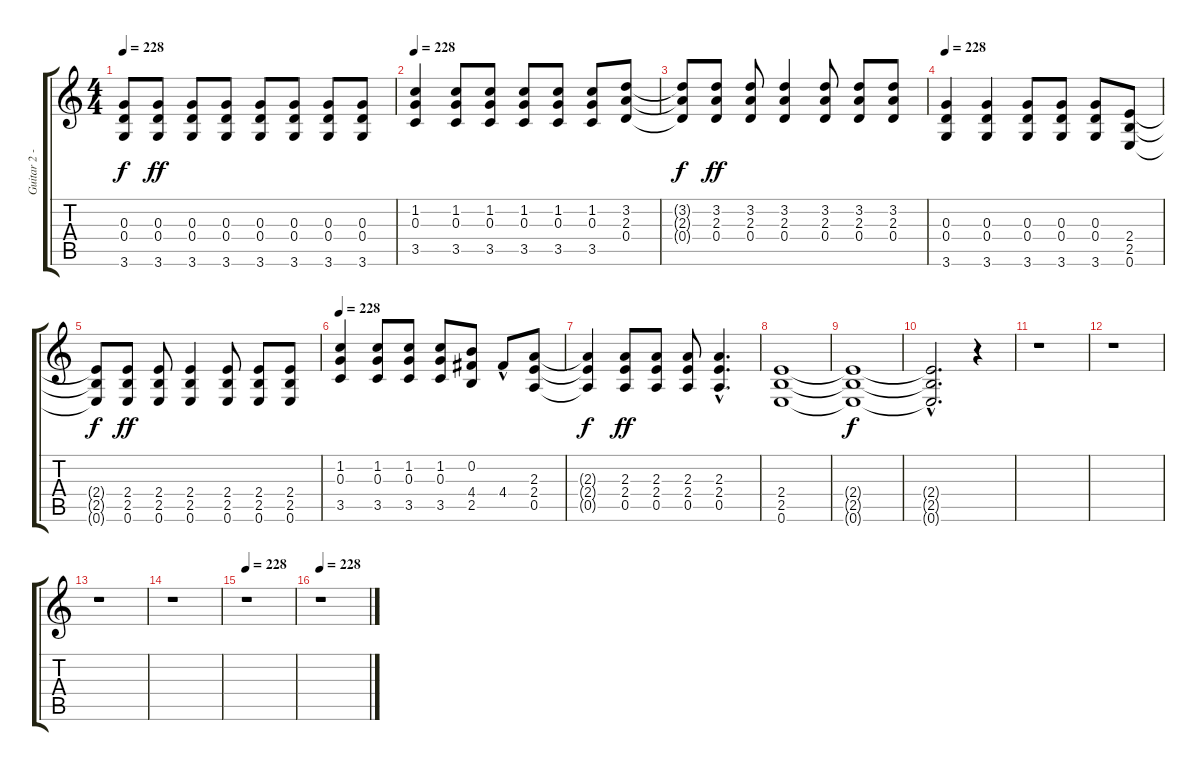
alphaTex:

\track ("Guitar 2 - Eric Melvin" "Guitar 2 -") {instrument distortionguitar}
\staff {score tabs}
\tuning (E4 B3 G3 D3 A2 E2) {hide}
\ts (4 4)
\tempo 228
\clef g2
\ks c
(0.3{t} 0.4{t} 3.6{t}).8{dy f} (0.3 0.4 3.6).8{dy ff} (0.3 0.4 3.6).8 (0.3 0.4 3.6).8 (0.3 0.4 3.6).8 (0.3 0.4 3.6).8 (0.3 0.4 3.6).8 (0.3 0.4 3.6).8 |
\tempo 228
(1.2 0.3 3.5).4 (1.2 0.3 3.5).8 (1.2 0.3 3.5).8 (1.2 0.3 3.5).8 (1.2 0.3 3.5).8 (1.2 0.3 3.5).8 (3.2 2.3 0.4).8 |
(3.2{t} 2.3{t} 0.4{t}).8{dy f} (3.2 2.3 0.4).8{dy ff} (3.2 2.3 0.4).8 (3.2 2.3 0.4).4 (3.2 2.3 0.4).8 (3.2 2.3 0.4).8 (3.2 2.3 0.4).8 |
\tempo 228
(0.3 0.4 3.6).4 (0.3 0.4 3.6).4 (0.3 0.4 3.6).8 (0.3 0.4 3.6).8 (0.3 0.4 3.6).8 (2.4 2.5 0.6).8 |
(2.4{t} 2.5{t} 0.6{t}).8{dy f} (2.4 2.5 0.6).8{dy ff} (2.4 2.5 0.6).8 (2.4 2.5 0.6).4 (2.4 2.5 0.6).8 (2.4 2.5 0.6).8 (2.4 2.5 0.6).8 |
\tempo 228
(1.2 0.3 3.5).4 (1.2 0.3 3.5).8 (1.2 0.3 3.5).8 (1.2 0.3 3.5).8 (0.2 4.4 2.5).8 4.4{hac}.8 (2.3 2.4 0.5).8 |
(2.3{t} 2.4{t} 0.5{t}).4{dy f} (2.3 2.4 0.5).8{dy ff} (2.3 2.4 0.5).8 (2.3 2.4 0.5).8 (2.3{hac} 2.4 0.5{hac}).4{d} |
(2.4 2.5 0.6).1 |
(2.4{t} 2.5{t} 0.6{t}).1{dy f} |
(2.4{t} 2.5{hac t} 0.6{t}).2{d} r.4 |
r.1 |
r.1 |
r.1 |
r.1 |
\tempo 228
r.1 |
\tempo 228
r.1
